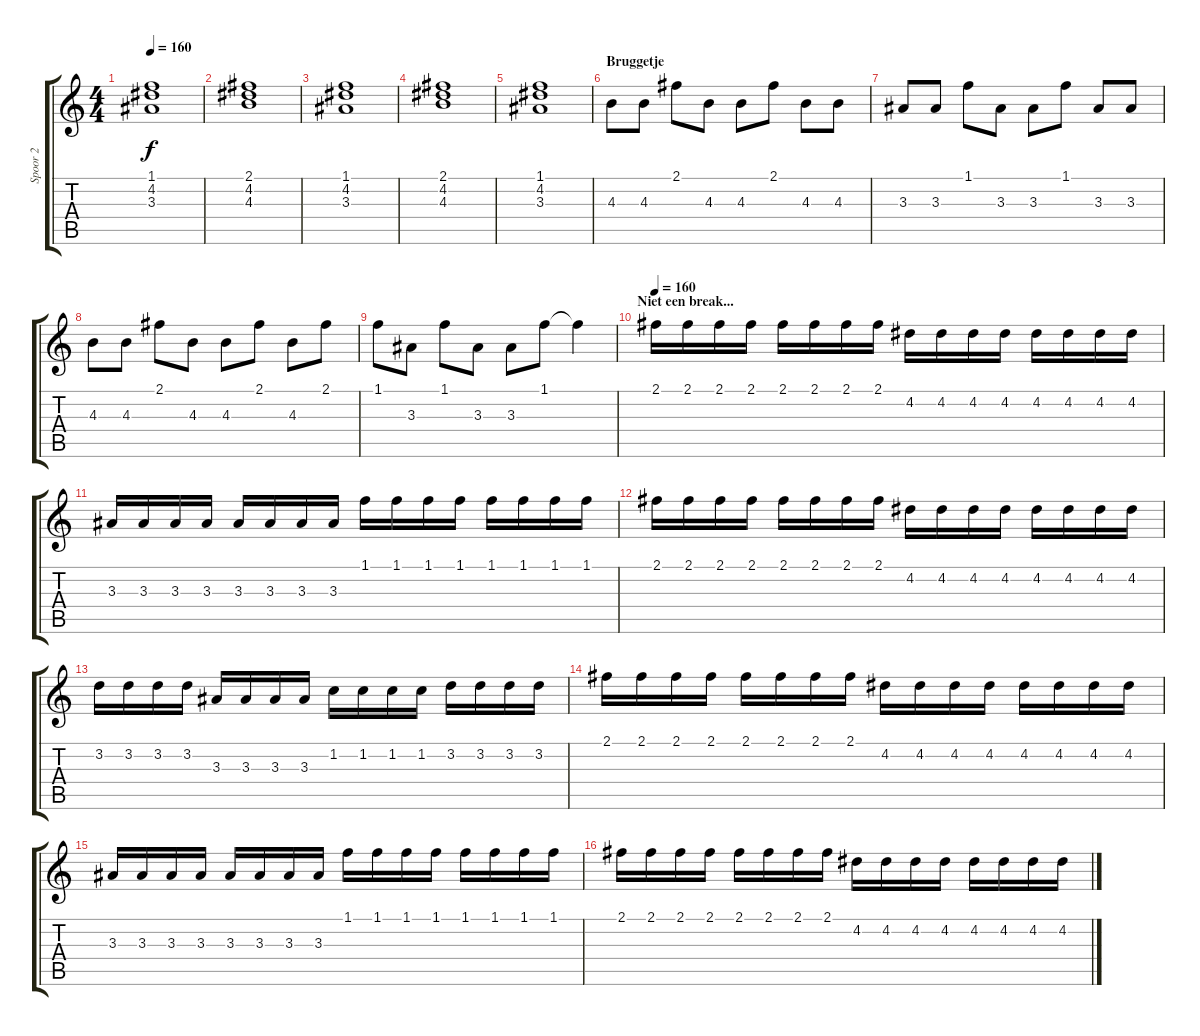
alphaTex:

\track ("Spoor 2" "Spoor 2") {instrument overdrivenguitar}
\staff {score tabs}
\tuning (E4 B3 G3 D3 A2 E2) {hide}
\ts (4 4)
\tempo 160
\clef g2
\ks c
(1.1 4.2 3.3).1{dy f} |
(2.1 4.2 4.3).1 |
(1.1 4.2 3.3).1 |
(2.1 4.2 4.3).1 |
(1.1 4.2 3.3).1 |
\section ("" "Bruggetje")
4.3.8 4.3.8 2.1.8 4.3.8 4.3.8 2.1.8 4.3.8 4.3.8 |
3.3.8 3.3.8 1.1.8 3.3.8 3.3.8 1.1.8 3.3.8 3.3.8 |
4.3.8 4.3.8 2.1.8 4.3.8 4.3.8 2.1.8 4.3.8 2.1.8 |
1.1.8 3.3.8 1.1.8 3.3.8 3.3.8 1.1.8 1.1{t}.4 |
\section ("" "Niet een break...")
\tempo 160
2.1.16{volume 16 instrument overdrivenguitar} 2.1.16 2.1.16 2.1.16 2.1.16 2.1.16 2.1.16 2.1.16 4.2.16 4.2.16 4.2.16 4.2.16 4.2.16 4.2.16 4.2.16 4.2.16 |
3.3.16 3.3.16 3.3.16 3.3.16 3.3.16 3.3.16 3.3.16 3.3.16 1.1.16 1.1.16 1.1.16 1.1.16 1.1.16 1.1.16 1.1.16 1.1.16 |
2.1.16 2.1.16 2.1.16 2.1.16 2.1.16 2.1.16 2.1.16 2.1.16 4.2.16 4.2.16 4.2.16 4.2.16 4.2.16 4.2.16 4.2.16 4.2.16 |
3.2.16 3.2.16 3.2.16 3.2.16 3.3.16 3.3.16 3.3.16 3.3.16 1.2.16 1.2.16 1.2.16 1.2.16 3.2.16 3.2.16 3.2.16 3.2.16 |
2.1.16 2.1.16 2.1.16 2.1.16 2.1.16 2.1.16 2.1.16 2.1.16 4.2.16 4.2.16 4.2.16 4.2.16 4.2.16 4.2.16 4.2.16 4.2.16 |
3.3.16 3.3.16 3.3.16 3.3.16 3.3.16 3.3.16 3.3.16 3.3.16 1.1.16 1.1.16 1.1.16 1.1.16 1.1.16 1.1.16 1.1.16 1.1.16 |
2.1.16 2.1.16 2.1.16 2.1.16 2.1.16 2.1.16 2.1.16 2.1.16 4.2.16 4.2.16 4.2.16 4.2.16 4.2.16 4.2.16 4.2.16 4.2.16
